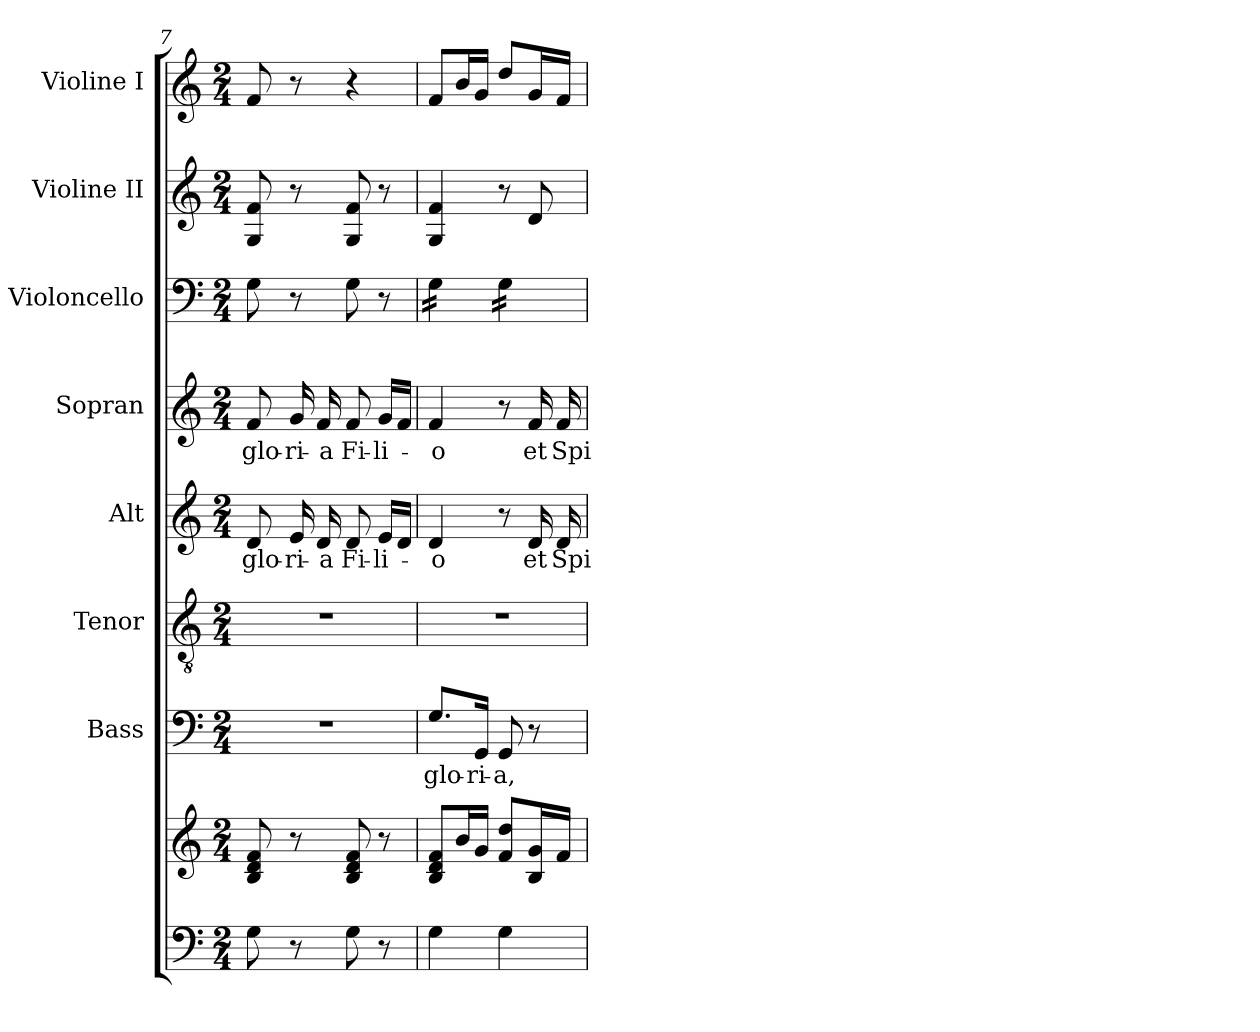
**kern	**kern	**kern	**text	**kern	**kern	**text	**kern	**text	**kern	**kern	**kern
*part8	*part8	*part7	*part7	*part6	*part5	*part5	*part4	*part4	*part3	*part2	*part1
*staff9	*staff8	*staff7	*staff7	*staff6	*staff5	*staff5	*staff4	*staff4	*staff3	*staff2	*staff1
*	*	*I"Bass	*	*I"Tenor	*I"Alt	*	*I"Sopran	*	*I"Violoncello	*I"Violine II	*I"Violine I
*	*	*I'B.	*	*I'T.	*I'A.	*	*I'S.	*	*I'Vc.	*I'Vl. II	*I'Vl. I
!!LO:PB:g=z
*clefF4	*clefG2	*clefF4	*	*clefGv2	*clefG2	*	*clefG2	*	*clefF4	*clefG2	*clefG2
*	*	*	*	*	*	*	*	*	*ITrd7c12	*	*
*k[]	*k[]	*k[]	*	*k[]	*k[]	*	*k[]	*	*k[]	*k[]	*k[]
*C:	*C:	*C:	*	*C:	*C:	*	*C:	*	*C:	*C:	*C:
*M2/4	*M2/4	*M2/4	*	*M2/4	*M2/4	*	*M2/4	*	*M2/4	*M2/4	*M2/4
=7	=7	=7	=7	=7	=7	=7	=7	=7	=7	=7	=7
!	!	!	!	!	!	!LO:LY:b	!	!LO:LY:b	!	!	!
8G\	8B/ 8d/ 8f/	2r	.	2r	8d/	glo-	8f/	glo-	8GG\	8G/ 8f/	8f/
!	!	!	!	!	!	!LO:LY:b	!	!LO:LY:b	!	!	!
8r	8r	.	.	.	16e/	-ri-	16g/	-ri-	8r	8r	8r
!	!	!	!	!	!	!LO:LY:b	!	!LO:LY:b	!	!	!
.	.	.	.	.	16d/	-a	16f/	-a	.	.	.
!	!	!	!	!	!	!LO:LY:b	!	!LO:LY:b	!	!	!
8G\	8B/ 8d/ 8f/	.	.	.	8d/	Fi-	8f/	Fi-	8GG\	8G/ 8f/	4r
!	!	!	!	!	!	!LO:LY:b	!	!LO:LY:b	!	!	!
8r	8r	.	.	.	16e/LL	-li-	16g/LL	-li-	8r	8r	.
.	.	.	.	.	16d/JJ	.	16f/JJ	.	.	.	.
=8	=8	=8	=8	=8	=8	=8	=8	=8	=8	=8	=8
!	!	!	!LO:LY:b	!	!	!LO:LY:b	!	!LO:LY:b	!	!	!
*	*	*	*	*	*	*	*	*	*tremolo	*	*
4G\	8B/ 8d/ 8f/L	8.G/L	glo-	2r	4d/	-o	4f/	-o	16GG\LL	4G/ 4f/	8f/L
.	.	.	.	.	.	.	.	.	16GG\	.	.
.	16b/L	.	.	.	.	.	.	.	16GG\	.	16b/L
!	!	!	!LO:LY:b	!	!	!	!	!	!	!	!
.	16g/JJ	16GG/Jk	-ri-	.	.	.	.	.	16GG\JJ	.	16g/JJ
!	!	!	!LO:LY:b	!	!	!	!	!	!	!	!
4G\	8f/ 8dd/L	8GG/	-a,	.	8r	.	8r	.	16GG\LL	8r	8dd/L
.	.	.	.	.	.	.	.	.	16GG\	.	.
!	!	!	!	!	!	!LO:LY:b	!	!LO:LY:b	!	!	!
.	16B/ 16g/L	8r	.	.	16d/	et	16f/	et	16GG\	8d/	16g/L
!	!	!	!	!	!	!LO:LY:b	!	!LO:LY:b	!	!	!
.	16f/JJ	.	.	.	16d/	Spi-	16f/	Spi-	16GG\JJ	.	16f/JJ
*	*	*	*	*	*	*	*	*	*Xtremolo	*	*
=	=	=	=	=	=	=	=	=	=	=	=
*-	*-	*-	*-	*-	*-	*-	*-	*-	*-	*-	*-
